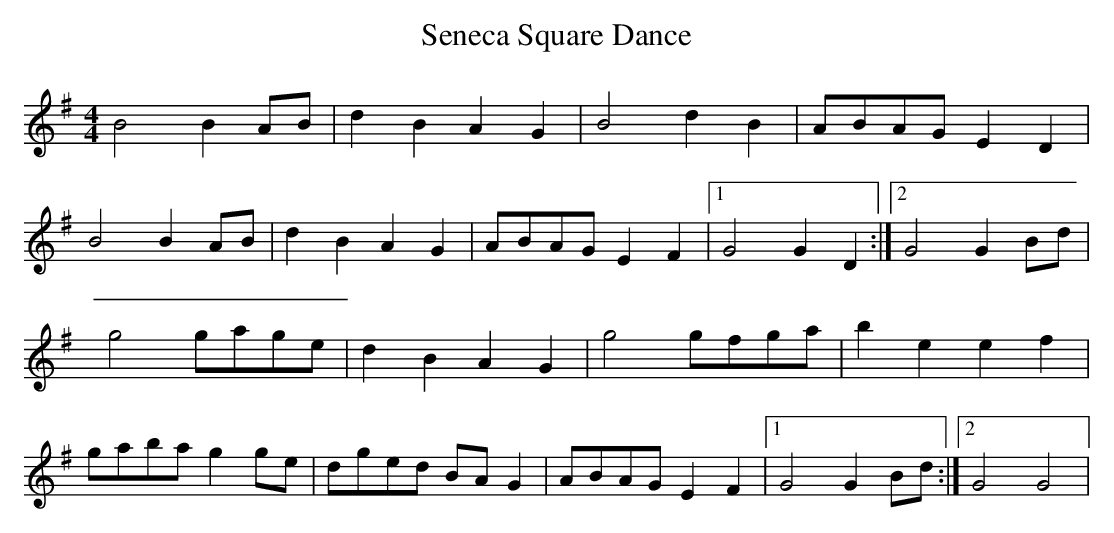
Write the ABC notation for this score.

X:1
T:Seneca Square Dance
L:1/8
M:4/4
K:G
B4 B2AB|d2B2 A2G2|B4 d2B2|ABAG E2D2|
B4 B2AB|d2B2 A2G2|ABAG E2F2|1 G4 G2D2:|2 G4 G2Bd|
g4 gage|d2B2 A2G2|g4 gfga|b2e2e2f2|
gaba g2 ge|dged BAG2|ABAG E2F2|1 G4 G2Bd:|2 G4G4|
